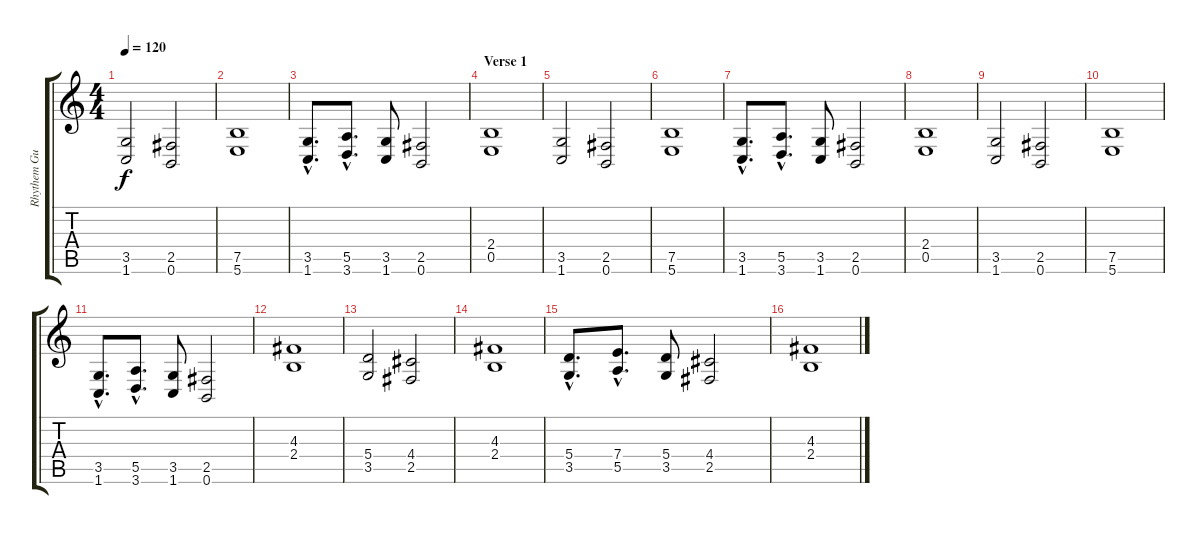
\track ("Rhythem Guit. 2" "Rhythem Gu") {instrument distortionguitar}
\staff {score tabs}
\tuning (B3 Gb3 D3 A2 E2 B1) {hide}
\ts (4 4)
\tempo 120
\clef g2
\ks c
(3.5 1.6).2{dy f} (2.5 0.6).2 |
(7.5 5.6).1 |
(3.5{hac} 1.6{hac}).8{d} (5.5{hac} 3.6{hac}).8{d} (3.5 1.6).8 (2.5 0.6).2 |
\section ("" "Verse 1")
(2.4 0.5).1 |
(3.5 1.6).2 (2.5 0.6).2 |
(7.5 5.6).1 |
(3.5{hac} 1.6{hac}).8{d} (5.5{hac} 3.6{hac}).8{d} (3.5 1.6).8 (2.5 0.6).2 |
(2.4 0.5).1 |
(3.5 1.6).2 (2.5 0.6).2 |
(7.5 5.6).1 |
(3.5{hac} 1.6{hac}).8{d} (5.5{hac} 3.6{hac}).8{d} (3.5 1.6).8 (2.5 0.6).2 |
(4.3 2.4).1 |
(5.4 3.5).2 (4.4 2.5).2 |
(4.3 2.4).1 |
(5.4{hac} 3.5{hac}).8{d} (7.4{hac} 5.5{hac}).8{d} (5.4 3.5).8 (4.4 2.5).2 |
(4.3 2.4).1
